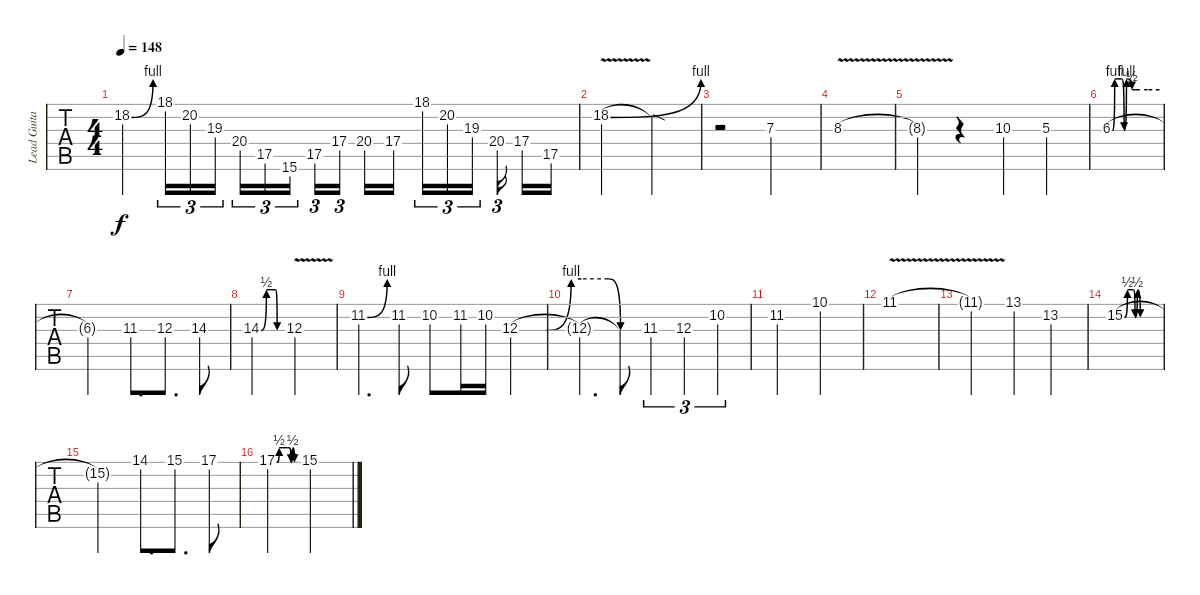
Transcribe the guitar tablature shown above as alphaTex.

\track ("Lead Guitar" "Lead Guita") {instrument distortionguitar}
\staff {tabs}
\tuning (E4 B3 G3 D3 A2 E2) {hide}
\ts (4 4)
\tempo 148
\clef g2
\ks c
18.2{be (bend 0 0 60 4)}.4{dy f} 18.1.16{tu (3 2)} 20.2.16{tu (3 2)} 19.3.16{tu (3 2) beam splitsecondary} 20.4.16{tu (3 2)} 17.5.16{tu (3 2)} 15.6.16{tu (3 2)} 17.5.16{tu (3 2)} 17.4.16{tu (3 2) beam splitsecondary} 20.4.16 17.4.16{beam splitsecondary} 18.1.16{tu (3 2)} 20.2.16{tu (3 2)} 19.3.16{tu (3 2) beam splitsecondary} 20.4.16{tu (3 2) beam splitsecondary} 17.4.16 17.5.16 |
18.2{be (bend 0 0 60 4) v}.2 18.2{sod t}.2 |
r.2 7.3.2 |
8.3{v}.1 |
8.3{t}.4 r.4 10.3.4 5.3.4 |
6.3{be (custom 0 0 3 4 12 4 15 0 18 4 25 2 30 2 35 2 45 2 60 2)}.1 |
6.3{t}.2 11.3.8{d} 12.3.8{d} 14.3.8 |
14.3{be (custom 0 0 15 2 30 2 40 2 45 0 60 0)}.2 12.3{v}.2 |
11.2{be (bend 0 0 60 4)}.4{d} 11.2.8 10.2.8 11.2.16 10.2.16 12.3{be (custom 0 0 13 0 25 4 30 4 43 4 49 0 60 0)}.4 |
12.3{t}.4{d} 12.3{t}.8 11.3.4{tu (3 2)} 12.3.4{tu (3 2)} 10.2.4{tu (3 2)} |
11.2.2 10.1.2 |
11.1{v}.1 |
11.1{t}.2 13.1.4 13.2.4 |
15.2{be (custom 0 0 5 2 15 2 18 0 22 2 27 0 45 0 60 0)}.1 |
15.2{t}.2 14.1.8{d} 15.1.8{d} 17.1.8 |
17.1{be (custom 0 0 7 2 15 2 30 2 35 2 40 0 45 2 50 0 60 0)}.2 15.1.2
